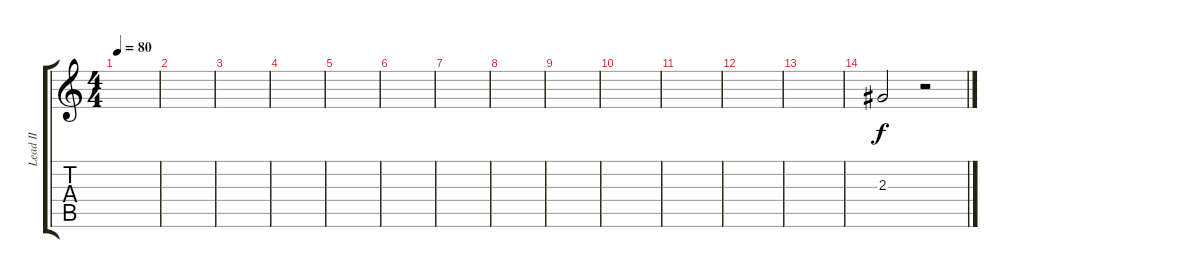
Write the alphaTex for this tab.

\track ("Lead II" "Lead II") {instrument electricguitarjazz}
\staff {score tabs}
\tuning (Eb4 Bb3 Gb3 Db3 Ab2 Eb2) {hide}
\ts (4 4)
\tempo 80
\clef g2
\ks c
|
|
|
|
|
|
|
|
|
|
|
|
|
2.3.2 r.2
